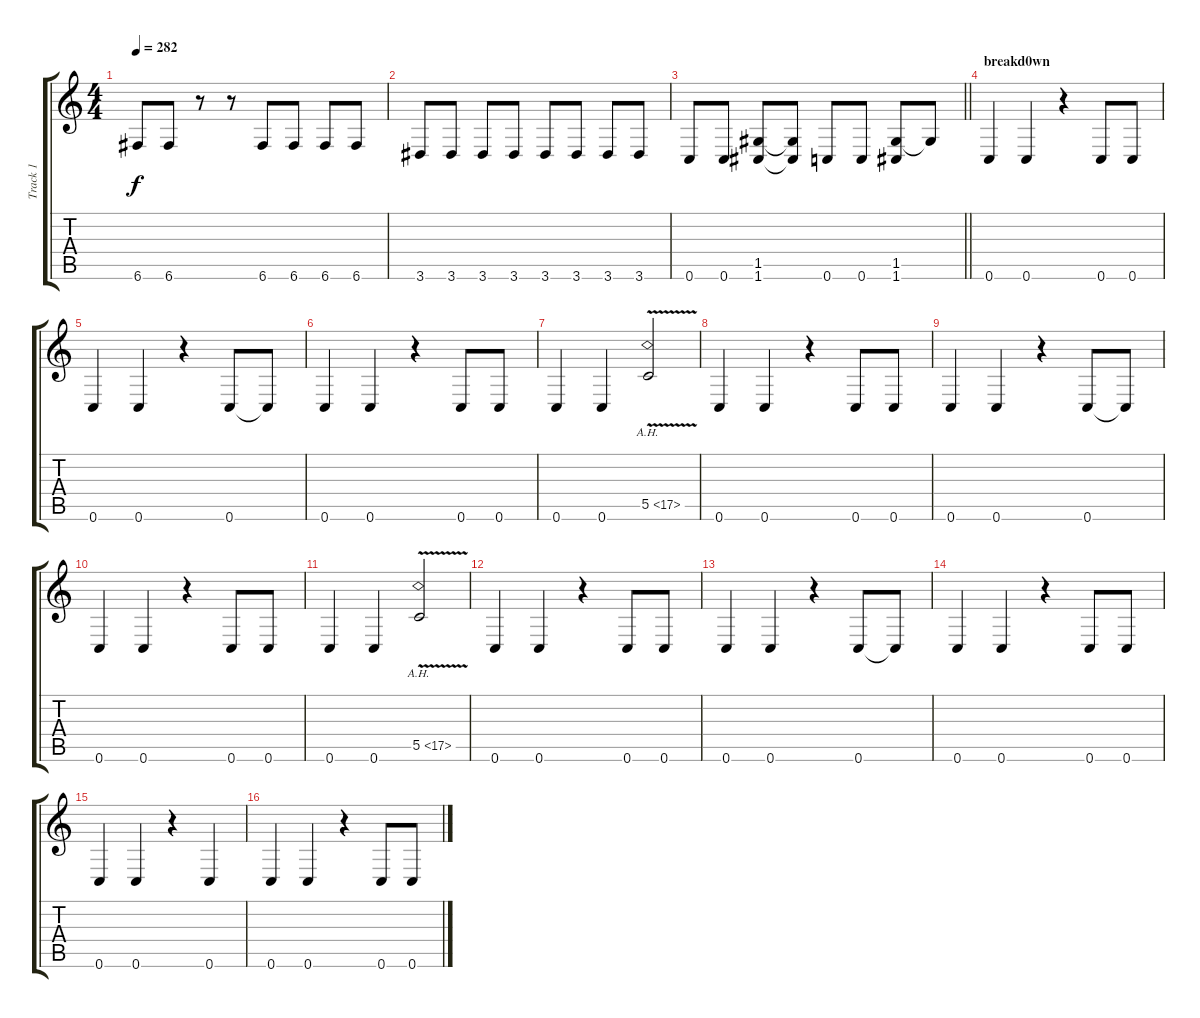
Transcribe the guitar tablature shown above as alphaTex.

\track ("Track 1" "Track 1") {instrument distortionguitar}
\staff {score tabs}
\tuning (D4 A3 F3 C3 G2 C2) {hide}
\ts (4 4)
\tempo 282
\clef g2
\ks c
6.6.8{dy f} 6.6.8 r.8 r.8 6.6.8 6.6.8 6.6.8 6.6.8 |
3.6.8 3.6.8 3.6.8 3.6.8 3.6.8 3.6.8 3.6.8 3.6.8 |
\barLineRight lightlight
0.6.8 0.6.8 (1.5 1.6).8 (1.5{t} 1.6{t}).8 0.6.8 0.6.8 (1.5 1.6).8 1.5{t}.8 |
\section ("" "breakd0wn")
0.6.4 0.6.4 r.4 0.6.8 0.6.8 |
0.6.4 0.6.4 r.4 0.6.8 0.6{t}.8 |
0.6.4 0.6.4 r.4 0.6.8 0.6.8 |
0.6.4 0.6.4 5.5{ah 12 v}.2 |
0.6.4 0.6.4 r.4 0.6.8 0.6.8 |
0.6.4 0.6.4 r.4 0.6.8 0.6{t}.8 |
0.6.4 0.6.4 r.4 0.6.8 0.6.8 |
0.6.4 0.6.4 5.5{ah 12 v}.2 |
0.6.4 0.6.4 r.4 0.6.8 0.6.8 |
0.6.4 0.6.4 r.4 0.6.8 0.6{t}.8 |
0.6.4 0.6.4 r.4 0.6.8 0.6.8 |
0.6.4 0.6.4 r.4 0.6.4 |
0.6.4 0.6.4 r.4 0.6.8 0.6.8
